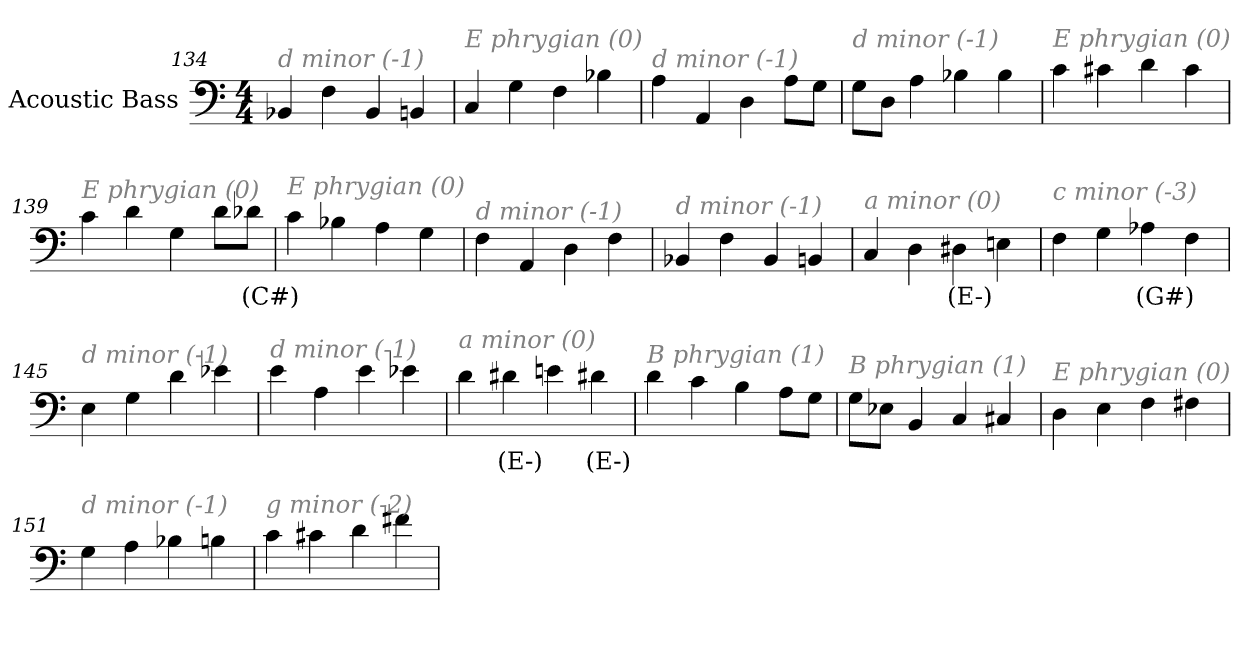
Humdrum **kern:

**kern	**text
*part1	*part1
*staff1	*staff1
*I"Acoustic Bass	*
*clefF4	*
*ITrd7c12	*
*k[]	*
*C:	*
*M4/4	*
=134	=134
!LO:TX:i:color=#808080:t=d minor (-1)	!
4BBB-X	.
4FF	.
4BBB-	.
4BBBn	.
=135	=135
!LO:TX:i:color=#808080:t=E phrygian (0)	!
4CC	.
4GG	.
4FF	.
4BB-X	.
=136	=136
!LO:TX:i:color=#808080:t=d minor (-1)	!
4AA	.
4AAA	.
4DD	.
8AAL	.
8GGJ	.
=137	=137
!LO:TX:i:color=#808080:t=d minor (-1)	!
8GGL	.
8DDJ	.
4AA	.
4BB-X	.
4BB-	.
=138	=138
!LO:TX:i:color=#808080:t=E phrygian (0)	!
4C	.
4C#X	.
4D	.
4C#	.
=139	=139
!LO:TX:i:color=#808080:t=E phrygian (0)	!
4C	.
4D	.
4GG	.
8DL	.
8D-XiJ	(C#)
=140	=140
!LO:TX:i:color=#808080:t=E phrygian (0)	!
4C	.
4BB-X	.
4AA	.
4GG	.
=141	=141
!LO:TX:i:color=#808080:t=d minor (-1)	!
4FF	.
4AAA	.
4DD	.
4FF	.
=142	=142
!LO:TX:i:color=#808080:t=d minor (-1)	!
4BBB-X	.
4FF	.
4BBB-	.
4BBBn	.
=143	=143
!LO:TX:i:color=#808080:t=a minor (0)	!
4CC	.
4DD	.
4DD#Xi	(E-)
4EEn	.
=144	=144
!LO:TX:i:color=#808080:t=c minor (-3)	!
4FF	.
4GG	.
4AA-Xi	(G#)
4FF	.
=145	=145
!LO:TX:i:color=#808080:t=d minor (-1)	!
4EE	.
4GG	.
4D	.
4E-X	.
=146	=146
!LO:TX:i:color=#808080:t=d minor (-1)	!
4E	.
4AA	.
4E	.
4E-X	.
=147	=147
!LO:TX:i:color=#808080:t=a minor (0)	!
4D	.
4D#Xi	(E-)
4En	.
4D#Xi	(E-)
=148	=148
!LO:TX:i:color=#808080:t=B phrygian (1)	!
4D	.
4C	.
4BB	.
8AAL	.
8GGJ	.
=149	=149
!LO:TX:i:color=#808080:t=B phrygian (1)	!
8GGL	.
8EE-XJ	.
4BBB	.
4CC	.
4CC#X	.
=150	=150
!LO:TX:i:color=#808080:t=E phrygian (0)	!
4DD	.
4EE	.
4FF	.
4FF#X	.
=151	=151
!LO:TX:i:color=#808080:t=d minor (-1)	!
4GG	.
4AA	.
4BB-X	.
4BBn	.
=152	=152
!LO:TX:i:color=#808080:t=g minor (-2)	!
4C	.
4C#X	.
4D	.
4F#X	.
=	=
*-	*-
